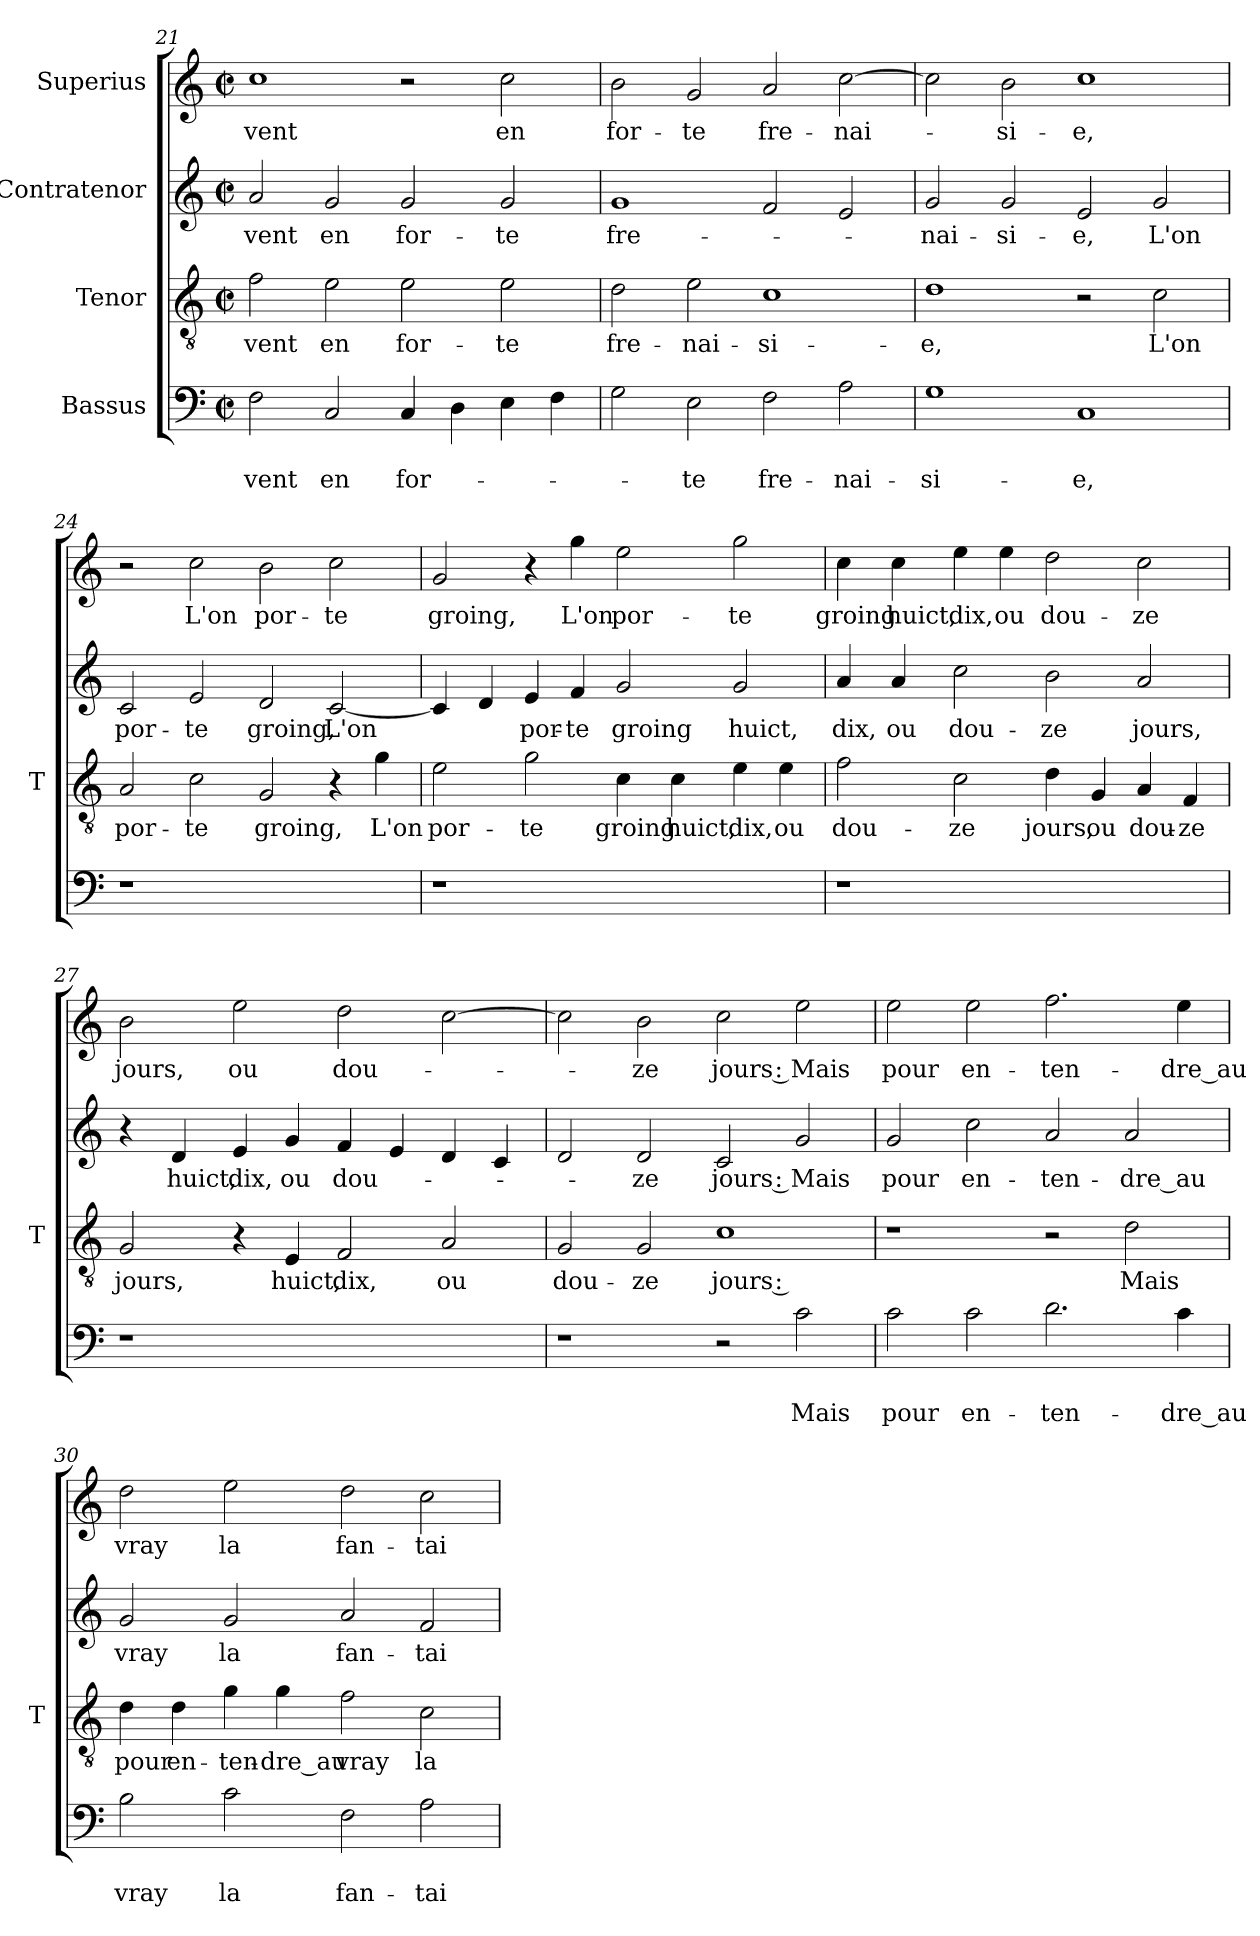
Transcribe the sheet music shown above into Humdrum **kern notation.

**kern	**text	**text	**kern	**text	**kern	**text	**kern	**text
*part4	*part4	*part4	*part3	*part3	*part2	*part2	*part1	*part1
*staff4	*staff4	*staff4	*staff3	*staff3	*staff2	*staff2	*staff1	*staff1
*I"Bassus	*	*	*I"Tenor	*	*I"Contratenor	*	*I"Superius	*
*	*	*	*I'T	*	*	*	*	*
!!LO:LB:g=z
*clefF4	*	*	*clefGv2	*	*clefG2	*	*clefG2	*
*k[]	*	*	*k[]	*	*k[]	*	*k[]	*
*C:	*	*	*C:	*	*C:	*	*C:	*
*M2/2	*	*	*M2/2	*	*M2/2	*	*M2/2	*
*met(c|)	*	*	*met(c|)	*	*met(c|)	*	*met(c|)	*
=21	=21	=21	=21	=21	=21	=21	=21	=21
2F	.	-vent	2f	-vent	2a	-vent	1cc	-vent
2C	.	-en	2e	-en	2g	-en	.	.
4C	.	for-	2e	for-	2g	for-	2r	.
4D	.	.	.	.	.	.	.	.
4E	.	.	2e	-te	2g	-te	2cc	-en
4F	.	.	.	.	.	.	.	.
=22	=22	=22	=22	=22	=22	=22	=22	=22
2G	.	.	2d	fre-	1g	fre-	2b	for-
2E	.	-te	2e	nai-	.	.	2g	-te
2F	.	fre-	1c	si-	2f	.	2a	fre-
2A	.	nai-	.	.	2e	.	[2cc	nai-
=23	=23	=23	=23	=23	=23	=23	=23	=23
1G	.	si-	1d	-e,	2g	nai-	2cc]	.
.	.	.	.	.	2g	si-	2b	si-
1C	.	-e,	2r	.	2e	-e,	1cc	-e,
.	.	.	2c	-L'on	2g	-L'on	.	.
=24	=24	=24	=24	=24	=24	=24	=24	=24
1r	.	.	2A	por-	2c	por-	2r	.
.	.	.	2c	-te	2e	-te	2cc	-L'on
1ryy	.	.	2G	-groing,	2d	-groing,	2b	por-
.	.	.	4r	.	[2c	-L'on	2cc	-te
.	.	.	4g	-L'on	.	.	.	.
!!LO:LB:g=z
=25	=25	=25	=25	=25	=25	=25	=25	=25
1r	.	.	2e	por-	4c]	.	2g	-groing,
.	.	.	.	.	4d	.	.	.
.	.	.	2g	-te	4e	por-	4r	.
.	.	.	.	.	4f	-te	4gg	-L'on
1ryy	.	.	4c	-groing	2g	-groing	2ee	por-
.	.	.	4c	-huict,	.	.	.	.
.	.	.	4e	-dix,	2g	-huict,	2gg	-te
.	.	.	4e	-ou	.	.	.	.
=26	=26	=26	=26	=26	=26	=26	=26	=26
1r	.	.	2f	dou-	4a	-dix,	4cc	-groing
.	.	.	.	.	4a	-ou	4cc	-huict,
.	.	.	2c	-ze	2cc	dou-	4ee	-dix,
.	.	.	.	.	.	.	4ee	-ou
1ryy	.	.	4d	-jours,	2b	-ze	2dd	dou-
.	.	.	4G	-ou	.	.	.	.
.	.	.	4A	dou-	2a	-jours,	2cc	-ze
.	.	.	4F	-ze	.	.	.	.
=27	=27	=27	=27	=27	=27	=27	=27	=27
1r	.	.	2G	-jours,	4r	.	2b	-jours,
.	.	.	.	.	4d	-huict,	.	.
.	.	.	4r	.	4e	-dix,	2ee	-ou
.	.	.	4E	-huict,	4g	-ou	.	.
1ryy	.	.	2F	-dix,	4f	dou-	2dd	dou-
.	.	.	.	.	4e	.	.	.
.	.	.	2A	-ou	4d	.	[2cc	.
.	.	.	.	.	4c	.	.	.
=28	=28	=28	=28	=28	=28	=28	=28	=28
1r	.	.	2G	dou-	2d	.	2cc]	.
.	.	.	2G	-ze	2d	-ze	2b	-ze
2r	.	.	1c	-jours :	2c	-jours :	2cc	-jours :
2c	.	-Mais	.	.	2g	-Mais	2ee	-Mais
!!LO:PB:g=z
=29	=29	=29	=29	=29	=29	=29	=29	=29
2c	.	-pour	1r	.	2g	-pour	2ee	-pour
2c	.	en-	.	.	2cc	en-	2ee	en-
2.d	.	ten-	2r	.	2a	ten-	2.ff	ten-
.	.	.	2d	-Mais	2a	-dre_au	.	.
4c	.	-dre_au	.	.	.	.	4ee	-dre_au
=30	=30	=30	=30	=30	=30	=30	=30	=30
2B	.	-vray	4d	-pour	2g	-vray	2dd	-vray
.	.	.	4d	en-	.	.	.	.
2c	.	-la	4g	ten-	2g	-la	2ee	-la
.	.	.	4g	-dre_au	.	.	.	.
2F	.	fan-	2f	-vray	2a	fan-	2dd	fan-
2A	.	tai-	2c	-la	2f	tai-	2cc	tai-
=	=	=	=	=	=	=	=	=
*-	*-	*-	*-	*-	*-	*-	*-	*-
